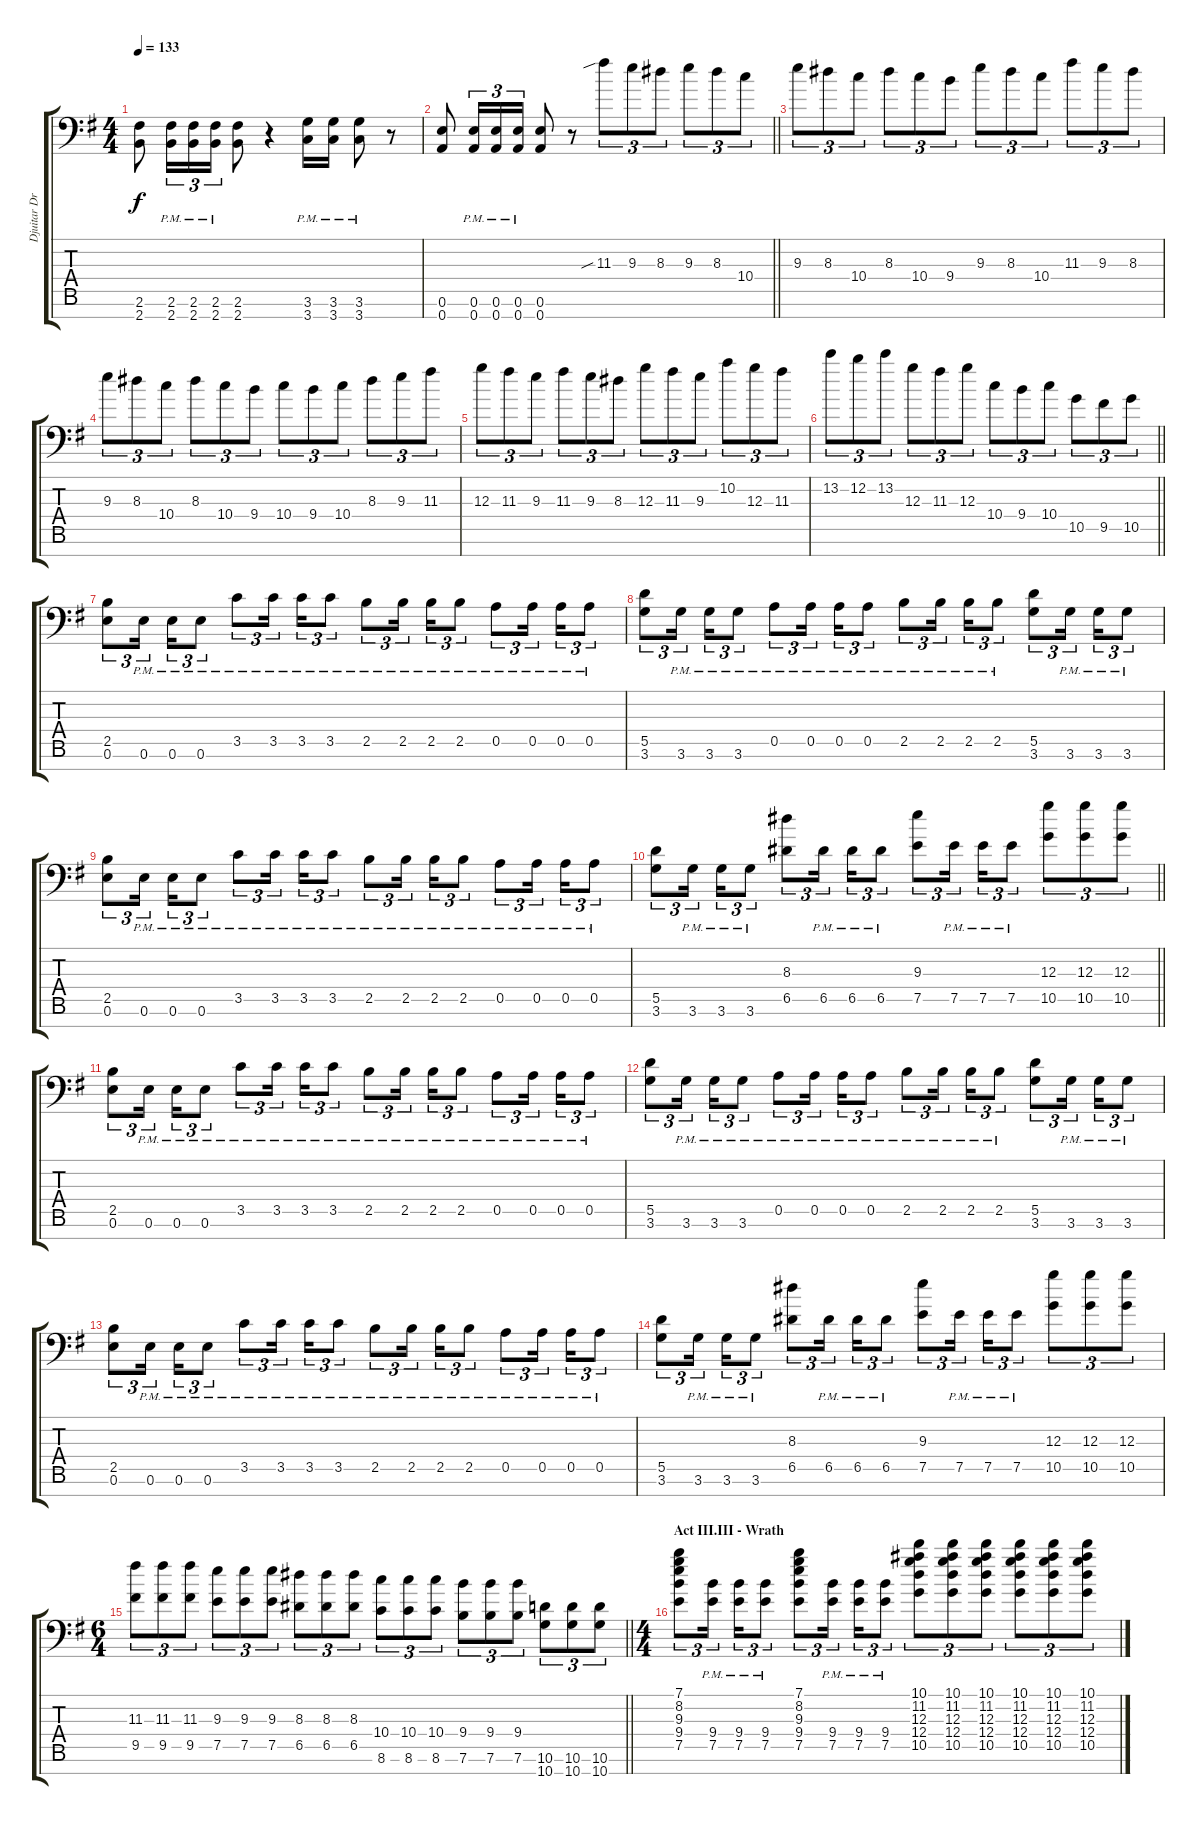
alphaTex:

\track ("Djuitar Dropped A" "Djuitar Dr") {instrument distortionguitar}
\staff {score tabs}
\tuning (E4 B3 G3 D3 A2 E2 A1) {hide}
\ts (4 4)
\tempo 133
\clef f4
\ks eminor
(2.6 2.7).8{dy f} (2.6{pm} 2.7{pm}).16{tu (3 2)} (2.6{pm} 2.7{pm}).16{tu (3 2)} (2.6{pm} 2.7{pm}).16{tu (3 2)} (2.6 2.7).8 r.4 (3.6{pm} 3.7{pm}).16 (3.6{pm} 3.7{pm}).16 (3.6{pm} 3.7{pm}).8 r.8 |
\barLineRight lightlight
(0.6 0.7).8 (0.6{pm} 0.7{pm}).16{tu (3 2)} (0.6{pm} 0.7{pm}).16{tu (3 2)} (0.6{pm} 0.7{pm}).16{tu (3 2)} (0.6 0.7).8 r.8 11.3{sib}.8{tu (3 2)} 9.3.8{tu (3 2)} 8.3.8{tu (3 2)} 9.3.8{tu (3 2)} 8.3.8{tu (3 2)} 10.4.8{tu (3 2)} |
9.3.8{tu (3 2)} 8.3.8{tu (3 2)} 10.4.8{tu (3 2)} 8.3.8{tu (3 2)} 10.4.8{tu (3 2)} 9.4.8{tu (3 2)} 9.3.8{tu (3 2)} 8.3.8{tu (3 2)} 10.4.8{tu (3 2)} 11.3.8{tu (3 2)} 9.3.8{tu (3 2)} 8.3.8{tu (3 2)} |
9.3.8{tu (3 2)} 8.3.8{tu (3 2)} 10.4.8{tu (3 2)} 8.3.8{tu (3 2)} 10.4.8{tu (3 2)} 9.4.8{tu (3 2)} 10.4.8{tu (3 2)} 9.4.8{tu (3 2)} 10.4.8{tu (3 2)} 8.3.8{tu (3 2)} 9.3.8{tu (3 2)} 11.3.8{tu (3 2)} |
12.3.8{tu (3 2)} 11.3.8{tu (3 2)} 9.3.8{tu (3 2)} 11.3.8{tu (3 2)} 9.3.8{tu (3 2)} 8.3.8{tu (3 2)} 12.3.8{tu (3 2)} 11.3.8{tu (3 2)} 9.3.8{tu (3 2)} 10.2.8{tu (3 2)} 12.3.8{tu (3 2)} 11.3.8{tu (3 2)} |
\barLineRight lightlight
13.2.8{tu (3 2)} 12.2.8{tu (3 2)} 13.2.8{tu (3 2)} 12.3.8{tu (3 2)} 11.3.8{tu (3 2)} 12.3.8{tu (3 2)} 10.4.8{tu (3 2)} 9.4.8{tu (3 2)} 10.4.8{tu (3 2)} 10.5.8{tu (3 2)} 9.5.8{tu (3 2)} 10.5.8{tu (3 2)} |
\section ("" "")
(2.5 0.6).8{tu (3 2)} 0.6{pm}.16{tu (3 2) beam splitsecondary} 0.6{pm}.16{tu (3 2)} 0.6{pm}.8{tu (3 2)} 3.5{pm}.8{tu (3 2)} 3.5{pm}.16{tu (3 2) beam splitsecondary} 3.5{pm}.16{tu (3 2)} 3.5{pm}.8{tu (3 2)} 2.5{pm}.8{tu (3 2)} 2.5{pm}.16{tu (3 2) beam splitsecondary} 2.5{pm}.16{tu (3 2)} 2.5{pm}.8{tu (3 2)} 0.5{pm}.8{tu (3 2)} 0.5{pm}.16{tu (3 2) beam splitsecondary} 0.5{pm}.16{tu (3 2)} 0.5{pm}.8{tu (3 2)} |
(5.5 3.6).8{tu (3 2)} 3.6{pm}.16{tu (3 2) beam splitsecondary} 3.6{pm}.16{tu (3 2)} 3.6{pm}.8{tu (3 2)} 0.5{pm}.8{tu (3 2)} 0.5{pm}.16{tu (3 2) beam splitsecondary} 0.5{pm}.16{tu (3 2)} 0.5{pm}.8{tu (3 2)} 2.5{pm}.8{tu (3 2)} 2.5{pm}.16{tu (3 2) beam splitsecondary} 2.5{pm}.16{tu (3 2)} 2.5{pm}.8{tu (3 2)} (5.5 3.6).8{tu (3 2)} 3.6{pm}.16{tu (3 2) beam splitsecondary} 3.6{pm}.16{tu (3 2)} 3.6{pm}.8{tu (3 2)} |
(2.5 0.6).8{tu (3 2)} 0.6{pm}.16{tu (3 2) beam splitsecondary} 0.6{pm}.16{tu (3 2)} 0.6{pm}.8{tu (3 2)} 3.5{pm}.8{tu (3 2)} 3.5{pm}.16{tu (3 2) beam splitsecondary} 3.5{pm}.16{tu (3 2)} 3.5{pm}.8{tu (3 2)} 2.5{pm}.8{tu (3 2)} 2.5{pm}.16{tu (3 2) beam splitsecondary} 2.5{pm}.16{tu (3 2)} 2.5{pm}.8{tu (3 2)} 0.5{pm}.8{tu (3 2)} 0.5{pm}.16{tu (3 2) beam splitsecondary} 0.5{pm}.16{tu (3 2)} 0.5{pm}.8{tu (3 2)} |
\barLineRight lightlight
(5.5 3.6).8{tu (3 2)} 3.6{pm}.16{tu (3 2) beam splitsecondary} 3.6{pm}.16{tu (3 2)} 3.6{pm}.8{tu (3 2)} (8.3 6.5).8{tu (3 2)} 6.5{pm}.16{tu (3 2) beam splitsecondary} 6.5{pm}.16{tu (3 2)} 6.5{pm}.8{tu (3 2)} (9.3 7.5).8{tu (3 2)} 7.5{pm}.16{tu (3 2) beam splitsecondary} 7.5{pm}.16{tu (3 2)} 7.5{pm}.8{tu (3 2)} (12.3 10.5).8{tu (3 2)} (12.3 10.5).8{tu (3 2)} (12.3 10.5).8{tu (3 2)} |
(2.5 0.6).8{tu (3 2)} 0.6{pm}.16{tu (3 2) beam splitsecondary} 0.6{pm}.16{tu (3 2)} 0.6{pm}.8{tu (3 2)} 3.5{pm}.8{tu (3 2)} 3.5{pm}.16{tu (3 2) beam splitsecondary} 3.5{pm}.16{tu (3 2)} 3.5{pm}.8{tu (3 2)} 2.5{pm}.8{tu (3 2)} 2.5{pm}.16{tu (3 2) beam splitsecondary} 2.5{pm}.16{tu (3 2)} 2.5{pm}.8{tu (3 2)} 0.5{pm}.8{tu (3 2)} 0.5{pm}.16{tu (3 2) beam splitsecondary} 0.5{pm}.16{tu (3 2)} 0.5{pm}.8{tu (3 2)} |
(5.5 3.6).8{tu (3 2)} 3.6{pm}.16{tu (3 2) beam splitsecondary} 3.6{pm}.16{tu (3 2)} 3.6{pm}.8{tu (3 2)} 0.5{pm}.8{tu (3 2)} 0.5{pm}.16{tu (3 2) beam splitsecondary} 0.5{pm}.16{tu (3 2)} 0.5{pm}.8{tu (3 2)} 2.5{pm}.8{tu (3 2)} 2.5{pm}.16{tu (3 2) beam splitsecondary} 2.5{pm}.16{tu (3 2)} 2.5{pm}.8{tu (3 2)} (5.5 3.6).8{tu (3 2)} 3.6{pm}.16{tu (3 2) beam splitsecondary} 3.6{pm}.16{tu (3 2)} 3.6{pm}.8{tu (3 2)} |
(2.5 0.6).8{tu (3 2)} 0.6{pm}.16{tu (3 2) beam splitsecondary} 0.6{pm}.16{tu (3 2)} 0.6{pm}.8{tu (3 2)} 3.5{pm}.8{tu (3 2)} 3.5{pm}.16{tu (3 2) beam splitsecondary} 3.5{pm}.16{tu (3 2)} 3.5{pm}.8{tu (3 2)} 2.5{pm}.8{tu (3 2)} 2.5{pm}.16{tu (3 2) beam splitsecondary} 2.5{pm}.16{tu (3 2)} 2.5{pm}.8{tu (3 2)} 0.5{pm}.8{tu (3 2)} 0.5{pm}.16{tu (3 2) beam splitsecondary} 0.5{pm}.16{tu (3 2)} 0.5{pm}.8{tu (3 2)} |
(5.5 3.6).8{tu (3 2)} 3.6{pm}.16{tu (3 2) beam splitsecondary} 3.6{pm}.16{tu (3 2)} 3.6{pm}.8{tu (3 2)} (8.3 6.5).8{tu (3 2)} 6.5{pm}.16{tu (3 2) beam splitsecondary} 6.5{pm}.16{tu (3 2)} 6.5{pm}.8{tu (3 2)} (9.3 7.5).8{tu (3 2)} 7.5{pm}.16{tu (3 2) beam splitsecondary} 7.5{pm}.16{tu (3 2)} 7.5{pm}.8{tu (3 2)} (12.3 10.5).8{tu (3 2)} (12.3 10.5).8{tu (3 2)} (12.3 10.5).8{tu (3 2)} |
\ts (6 4)
\barLineRight lightlight
(11.3 9.5).8{tu (3 2)} (11.3 9.5).8{tu (3 2)} (11.3 9.5).8{tu (3 2)} (9.3 7.5).8{tu (3 2)} (9.3 7.5).8{tu (3 2)} (9.3 7.5).8{tu (3 2)} (8.3 6.5).8{tu (3 2)} (8.3 6.5).8{tu (3 2)} (8.3 6.5).8{tu (3 2)} (10.4 8.6).8{tu (3 2)} (10.4 8.6).8{tu (3 2)} (10.4 8.6).8{tu (3 2)} (9.4 7.6).8{tu (3 2)} (9.4 7.6).8{tu (3 2)} (9.4 7.6).8{tu (3 2)} (10.6 10.7).8{tu (3 2)} (10.6 10.7).8{tu (3 2)} (10.6 10.7).8{tu (3 2)} |
\ts (4 4)
\section ("" "Act III.III - Wrath")
(7.1 8.2 9.3 9.4 7.5).8{tu (3 2) volume 15 balance 16} (9.4{pm} 7.5{pm}).16{tu (3 2) beam splitsecondary} (9.4{pm} 7.5{pm}).16{tu (3 2)} (9.4{pm} 7.5{pm}).8{tu (3 2)} (7.1 8.2 9.3 9.4 7.5).8{tu (3 2)} (9.4{pm} 7.5{pm}).16{tu (3 2) beam splitsecondary} (9.4{pm} 7.5{pm}).16{tu (3 2)} (9.4{pm} 7.5{pm}).8{tu (3 2)} (10.1 11.2 12.3 12.4 10.5).8{tu (3 2)} (10.1 11.2 12.3 12.4 10.5).8{tu (3 2)} (10.1 11.2 12.3 12.4 10.5).8{tu (3 2)} (10.1 11.2 12.3 12.4 10.5).8{tu (3 2)} (10.1 11.2 12.3 12.4 10.5).8{tu (3 2)} (10.1 11.2 12.3 12.4 10.5).8{tu (3 2)}
